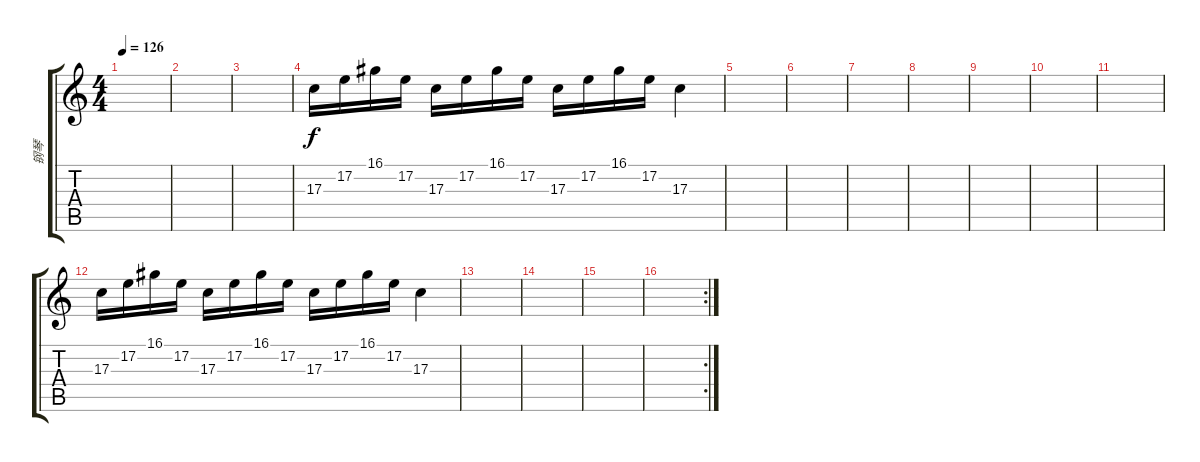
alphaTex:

\track ("钢琴" "钢琴") {instrument acousticgrandpiano}
\staff {score tabs}
\tuning (E4 B3 G3 D3 A2 E2) {hide}
\ts (4 4)
\tempo 126
\clef g2
\ks c
|
|
|
17.3.16 17.2.16 16.1.16 17.2.16 17.3.16 17.2.16 16.1.16 17.2.16 17.3.16 17.2.16 16.1.16 17.2.16 17.3.4 |
|
|
|
|
|
|
|
17.3.16 17.2.16 16.1.16 17.2.16 17.3.16 17.2.16 16.1.16 17.2.16 17.3.16 17.2.16 16.1.16 17.2.16 17.3.4 |
|
|
|
\rc 2
